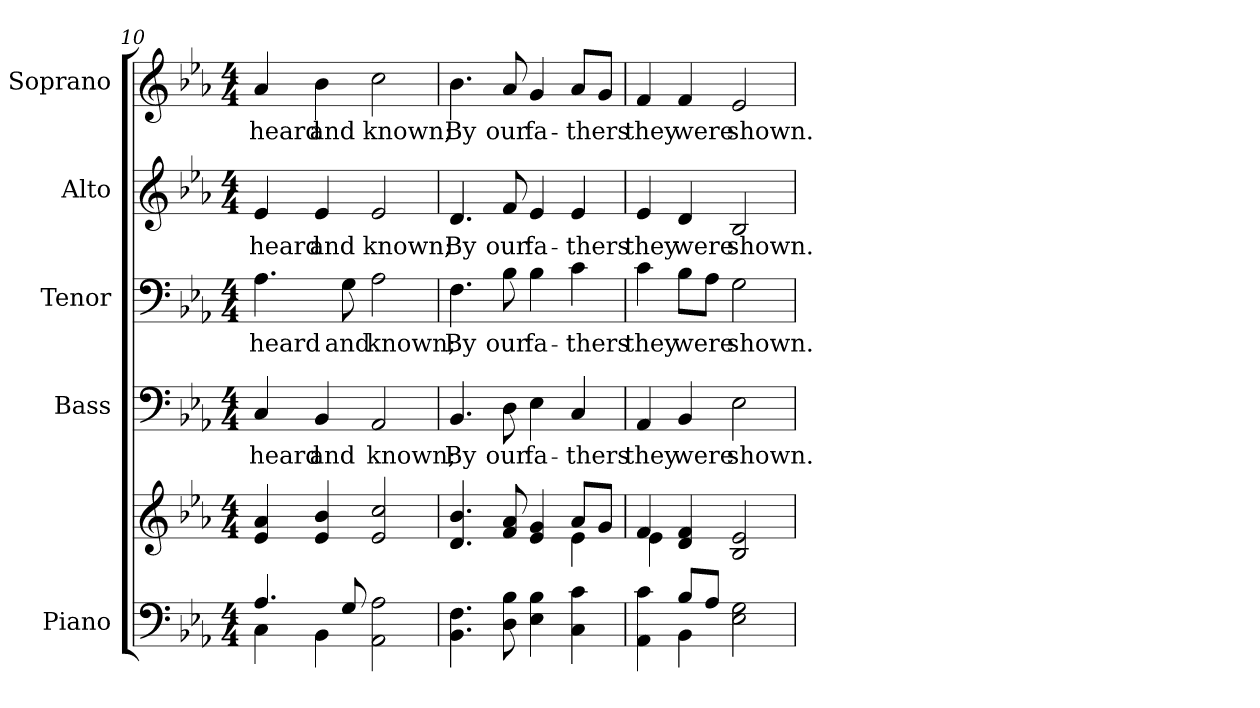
**kern	**kern	**kern	**text	**kern	**text	**kern	**text	**kern	**text
*part5	*part5	*part4	*part4	*part3	*part3	*part2	*part2	*part1	*part1
*staff6	*staff5	*staff4	*staff4	*staff3	*staff3	*staff2	*staff2	*staff1	*staff1
*I"Piano	*	*I"Bass	*	*I"Tenor	*	*I"Alto	*	*I"Soprano	*
*I'Pno.	*	*I'B.	*	*I'T.	*	*I'A.	*	*I'S.	*
!!LO:PB:g=z
*clefF4	*clefG2	*clefF4	*	*clefF4	*	*clefG2	*	*clefG2	*
*k[b-e-a-]	*k[b-e-a-]	*k[b-e-a-]	*	*k[b-e-a-]	*	*k[b-e-a-]	*	*k[b-e-a-]	*
*E-:	*E-:	*E-:	*	*E-:	*	*E-:	*	*E-:	*
*M4/4	*M4/4	*M4/4	*	*M4/4	*	*M4/4	*	*M4/4	*
=10	=10	=10	=10	=10	=10	=10	=10	=10	=10
*^	*	*	*	*	*	*	*	*	*
!	!	!	!	!LO:LY:b:color=#000000	!	!	!	!	!	!
!	!	!	!	!	!	!LO:LY:b:color=#000000	!	!	!	!
!	!	!	!	!	!	!	!	!LO:LY:b:color=#000000	!	!
!	!	!	!	!	!	!	!	!	!	!LO:LY:b:color=#000000
4.A-i/	4Ci\	4e-i/ 4a-i	4Ci/	heard	4.A-i\	heard	4e-i/	heard	4a-i/	heard
!	!	!	!	!LO:LY:b:color=#000000	!	!	!	!	!	!
!	!	!	!	!	!	!	!	!LO:LY:b:color=#000000	!	!
!	!	!	!	!	!	!	!	!	!	!LO:LY:b:color=#000000
.	4BB-i\	4e-i/ 4b-i	4BB-i/	and	.	.	4e-i/	and	4b-i\	and
!	!	!	!	!	!	!LO:LY:b:color=#000000	!	!	!	!
8Gi/	.	.	.	.	8Gi\	and	.	.	.	.
!	!	!	!	!LO:LY:b:color=#000000	!	!	!	!	!	!
!	!	!	!	!	!	!LO:LY:b:color=#000000	!	!	!	!
!	!	!	!	!	!	!	!	!LO:LY:b:color=#000000	!	!
!	!	!	!	!	!	!	!	!	!	!LO:LY:b:color=#000000
2AA-i\ 2A-i	2ryy	2e-i/ 2cci	2AA-i/	known;	2A-i\	known;	2e-i/	known;	2cci\	known;
*v	*v	*	*	*	*	*	*	*	*	*
=11	=11	=11	=11	=11	=11	=11	=11	=11	=11
*	*^	*	*	*	*	*	*	*	*
*^	*	*	*	*	*	*	*	*	*	*
!	!	!	!	!	!LO:LY:b:color=#000000	!	!	!	!	!	!
*v	*v	*	*	*	*	*	*	*	*	*	*
*^	*	*	*	*	*	*	*	*	*	*
!	!	!	!	!	!	!	!LO:LY:b:color=#000000	!	!	!	!
*v	*v	*	*	*	*	*	*	*	*	*	*
*^	*	*	*	*	*	*	*	*	*	*
!	!	!	!	!	!	!	!	!	!LO:LY:b:color=#000000	!	!
*v	*v	*	*	*	*	*	*	*	*	*	*
*^	*	*	*	*	*	*	*	*	*	*
!	!	!	!	!	!	!	!	!	!	!	!LO:LY:b:color=#000000
*v	*v	*	*	*	*	*	*	*	*	*	*
4.BB-i\ 4.Fi	4.di/ 4.b-i	2ryy	4.BB-i/	By	4.Fi\	By	4.di/	By	4.b-i\	By
!	!	!	!	!LO:LY:b:color=#000000	!	!	!	!	!	!
!	!	!	!	!	!	!LO:LY:b:color=#000000	!	!	!	!
!	!	!	!	!	!	!	!	!LO:LY:b:color=#000000	!	!
!	!	!	!	!	!	!	!	!	!	!LO:LY:b:color=#000000
8Di\ 8B-i	8fi/ 8a-i	.	8Di\	our	8B-i\	our	8fi/	our	8a-i/	our
!	!	!	!	!LO:LY:b:color=#000000	!	!	!	!	!	!
!	!	!	!	!	!	!LO:LY:b:color=#000000	!	!	!	!
!	!	!	!	!	!	!	!	!LO:LY:b:color=#000000	!	!
!	!	!	!	!	!	!	!	!	!	!LO:LY:b:color=#000000
4E-i\ 4B-i	4e-i/ 4gi	4ryy	4E-i\	fa-	4B-i\	fa-	4e-i/	fa-	4gi/	fa-
!	!	!	!	!LO:LY:b:color=#000000	!	!	!	!	!	!
!	!	!	!	!	!	!LO:LY:b:color=#000000	!	!	!	!
!	!	!	!	!	!	!	!	!LO:LY:b:color=#000000	!	!
!	!	!	!	!	!	!	!	!	!	!LO:LY:b:color=#000000
4Ci\ 4ci	8a-i/L	4e-i\	4Ci/	-thers	4ci\	-thers	4e-i/	-thers	8a-i/L	-thers
.	8gi/J	.	.	.	.	.	.	.	8gi/J	.
=12	=12	=12	=12	=12	=12	=12	=12	=12	=12	=12
*^	*	*	*	*	*	*	*	*	*	*
!	!	!	!	!	!LO:LY:b:color=#000000	!	!	!	!	!	!
!	!	!	!	!	!	!	!LO:LY:b:color=#000000	!	!	!	!
!	!	!	!	!	!	!	!	!	!LO:LY:b:color=#000000	!	!
!	!	!	!	!	!	!	!	!	!	!	!LO:LY:b:color=#000000
4AA-i\ 4ci	4ryy	4fi/	4e-i\	4AA-i/	they	4ci\	they	4e-i/	they	4fi/	they
!	!	!	!	!	!LO:LY:b:color=#000000	!	!	!	!	!	!
!	!	!	!	!	!	!	!LO:LY:b:color=#000000	!	!	!	!
!	!	!	!	!	!	!	!	!	!LO:LY:b:color=#000000	!	!
!	!	!	!	!	!	!	!	!	!	!	!LO:LY:b:color=#000000
8B-i/L	4BB-i\	4di/ 4fi	4ryy	4BB-i/	were	8B-i\L	were	4di/	were	4fi/	were
8A-i/J	.	.	.	.	.	8A-i\J	.	.	.	.	.
!	!	!	!	!	!LO:LY:b:color=#000000	!	!	!	!	!	!
!	!	!	!	!	!	!	!LO:LY:b:color=#000000	!	!	!	!
!	!	!	!	!	!	!	!	!	!LO:LY:b:color=#000000	!	!
!	!	!	!	!	!	!	!	!	!	!	!LO:LY:b:color=#000000
2E-i\ 2Gi	2ryy	2B-i/ 2e-i	2ryy	2E-i\	shown.	2Gi\	shown.	2B-i/	shown.	2e-i/	shown.
*v	*v	*	*	*	*	*	*	*	*	*	*
*	*v	*v	*	*	*	*	*	*	*	*
=	=	=	=	=	=	=	=	=	=
*-	*-	*-	*-	*-	*-	*-	*-	*-	*-
